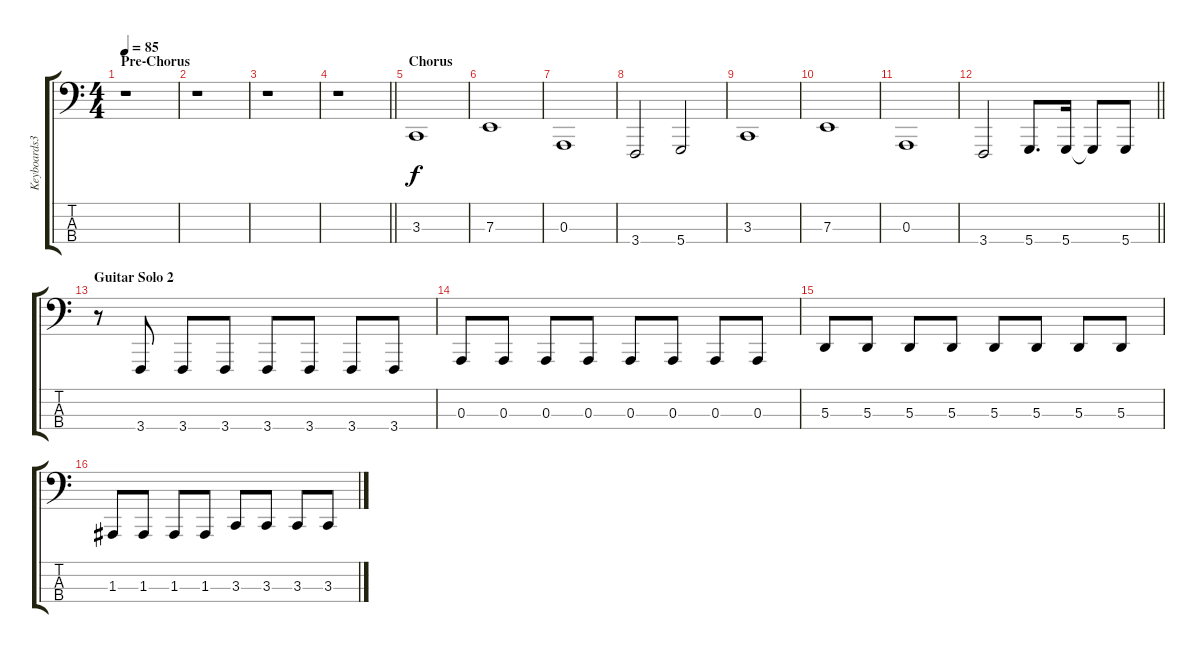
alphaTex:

\track ("Keyboards3" "Keyboards3") {instrument lead8bassandlead}
\staff {score tabs}
\tuning (G2 D2 A1 D1) {hide}
\ts (4 4)
\section ("" "Pre-Chorus")
\tempo 85
\clef f4
\ks c
r.1{dy f} |
r.1 |
r.1 |
\barLineRight lightlight
r.1 |
\section ("" "Chorus")
3.3.1 |
7.3.1 |
0.3.1 |
3.4.2 5.4.2 |
3.3.1 |
7.3.1 |
0.3.1 |
\barLineRight lightlight
3.4.2{balance 16} 5.4.8{d} 5.4.16 5.4{t}.8 5.4.8 |
\section ("" "Guitar Solo 2")
r.8 3.4.8 3.4.8 3.4.8 3.4.8 3.4.8 3.4.8 3.4.8 |
0.3.8 0.3.8 0.3.8 0.3.8 0.3.8 0.3.8 0.3.8 0.3.8 |
5.3.8 5.3.8 5.3.8 5.3.8 5.3.8 5.3.8 5.3.8 5.3.8 |
1.3.8 1.3.8 1.3.8 1.3.8 3.3.8 3.3.8 3.3.8 3.3.8
